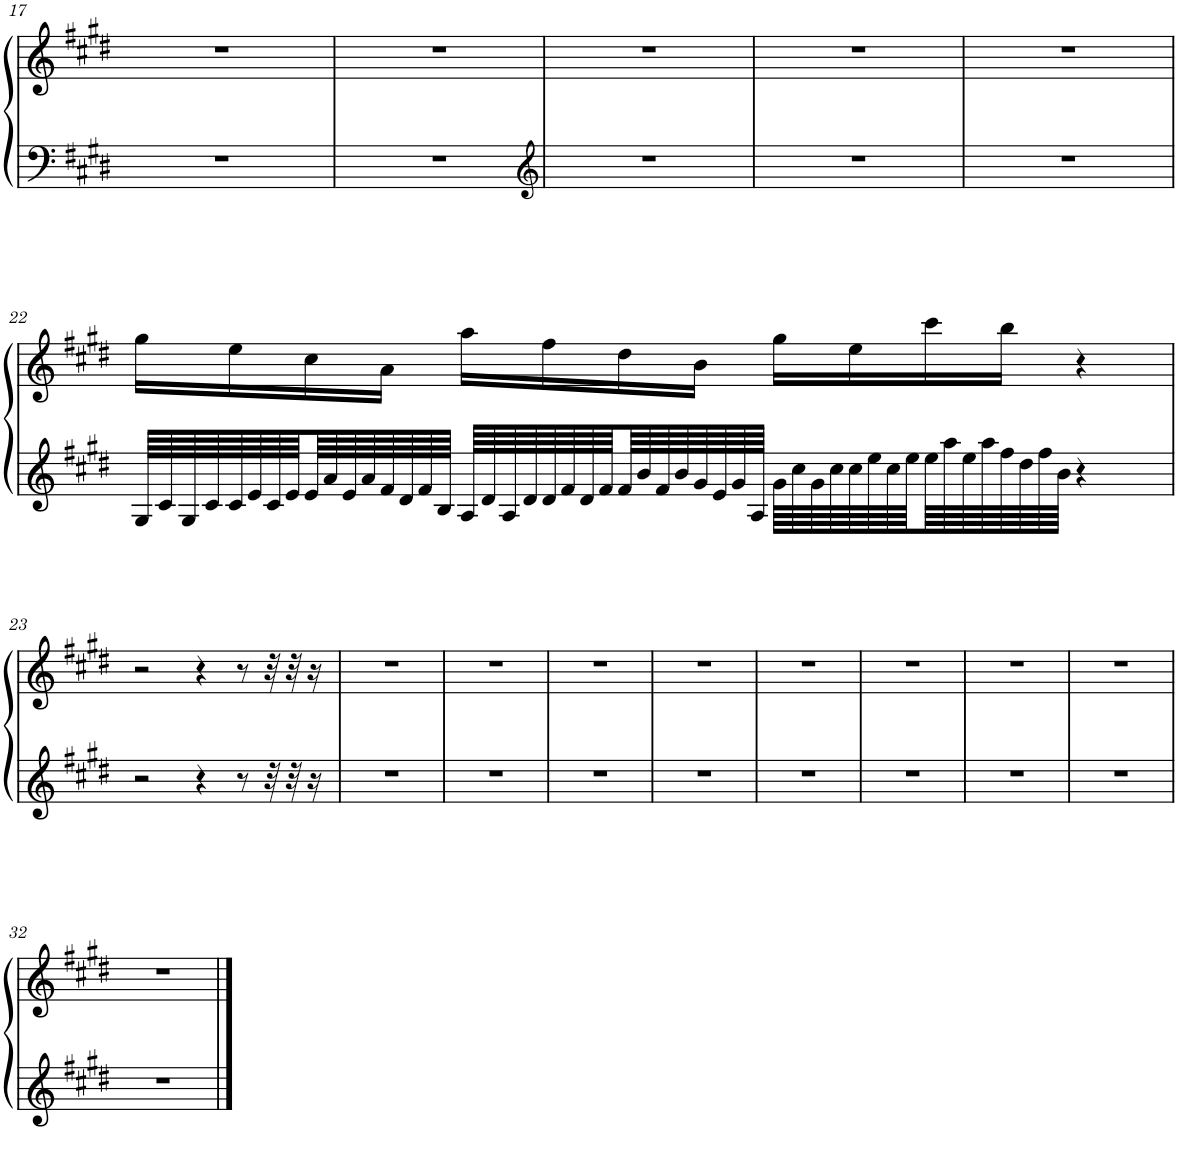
**kern	**kern
*part1	*part1
*staff2	*staff1
*I"Piano	*
*I'Pno.	*
!!LO:PB:g=z
*clefF4	*clefG2
*k[f#c#g#d#]	*k[f#c#g#d#]
*M4/4	*M4/4
=17	=17
1r	1r
=18	=18
1r	1r
=19	=19
*clefG2	*
1r	1r
=20	=20
1r	1r
=21	=21
1r	1r
!!LO:LB:g=z
=22	=22
64G#/LLLL	16gg#\LL
64c#/	.
64G#/	.
64c#/	.
64c#/	16ee\
64e/	.
64c#/	.
64e/	.
64e/	16cc#\
64a/	.
64e/	.
64a/	.
64f#/	16a\JJ
64d#/	.
64f#/	.
64B/JJJJ	.
64A/LLLL	16aa\LL
64d#/	.
64A/	.
64d#/	.
64d#/	16ff#\
64f#/	.
64d#/	.
64f#/	.
64f#/	16dd#\
64b/	.
64f#/	.
64b/	.
64g#/	16b\JJ
64e/	.
64g#/	.
64A/JJJJ	.
64g#\LLLL	16gg#\LL
64cc#\	.
64g#\	.
64cc#\	.
64cc#\	16ee\
64ee\	.
64cc#\	.
64ee\	.
64ee\	16ccc#\
64aa\	.
64ee\	.
64aa\	.
64ff#\	16bb\JJ
64dd#\	.
64ff#\	.
64b\JJJJ	.
4r	4r
!!LO:LB:g=z
=23	=23
2r	2r
4r	4r
8r	8r
32r	32r
32r	32r
16r	16r
=24	=24
1r	1r
=25	=25
1r	1r
=26	=26
1r	1r
=27	=27
1r	1r
=28	=28
1r	1r
=29	=29
1r	1r
=30	=30
1r	1r
=31	=31
1r	1r
!!LO:LB:g=z
=32	=32
1r	1r
==	==
*-	*-
